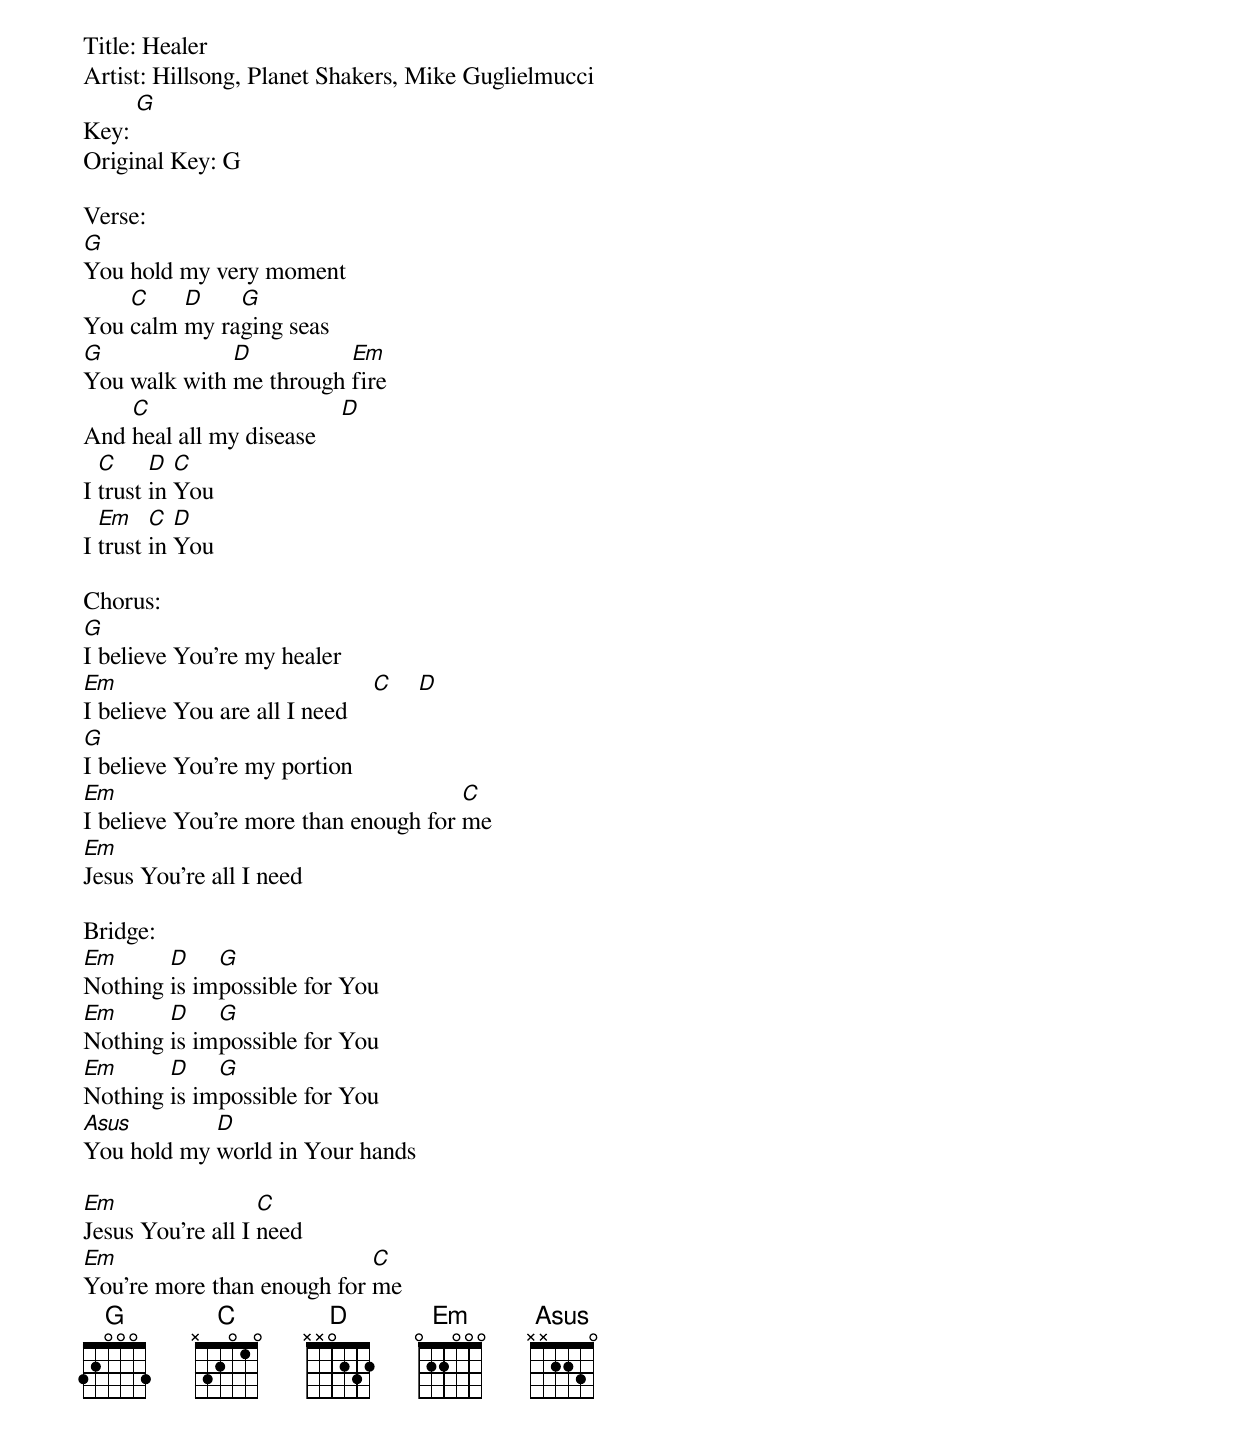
Title: Healer
Artist: Hillsong, Planet Shakers, Mike Guglielmucci
Key: [G]
Original Key: G

Verse:
[G]You hold my very moment
You [C]calm [D]my ra[G]ging seas
[G]You walk with [D]me through [Em]fire
And [C]heal all my disease    [D]
I [C]trust [D]in [C]You
I [Em]trust [C]in [D]You

Chorus:
[G]I believe You're my healer
[Em]I believe You are all I need    [C]    [D]
[G]I believe You're my portion
[Em]I believe You're more than enough for [C]me
[Em]Jesus You're all I need

Bridge:
[Em]Nothing [D]is im[G]possible for You
[Em]Nothing [D]is im[G]possible for You
[Em]Nothing [D]is im[G]possible for You
[Asus]You hold my [D]world in Your hands

[Em]Jesus You're all I [C]need
[Em]You're more than enough for [C]me
